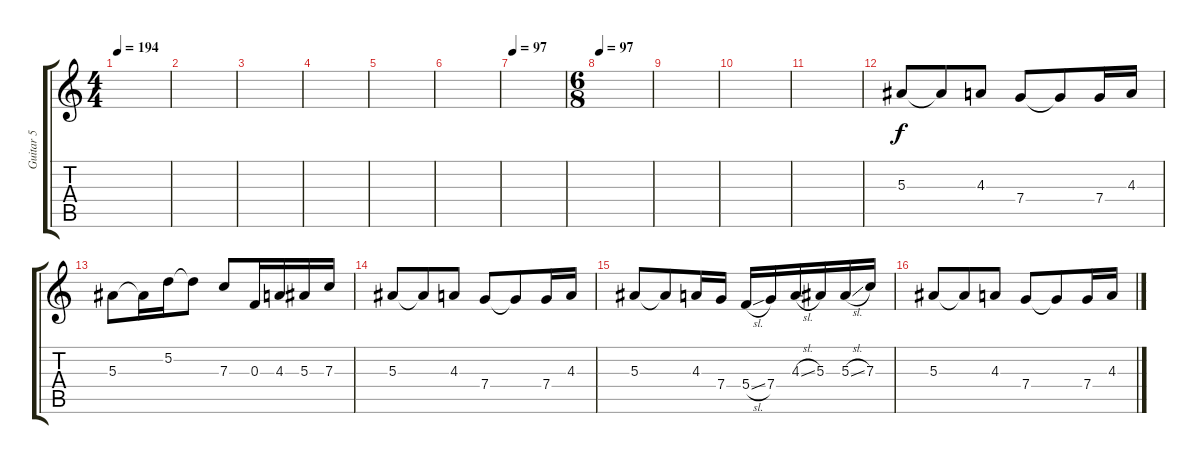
\track ("Guitar 5" "Guitar 5") {instrument acousticguitarsteel}
\staff {score tabs}
\tuning (D4 A3 F3 C3 G2 D2) {hide}
\ts (4 4)
\tempo 194
\clef g2
\ks c
|
|
|
|
|
|
\tempo 97
|
\ts (6 8)
\tempo 97
|
|
|
|
5.3.8 5.3{t}.8 4.3.8 7.4.8 7.4{t}.8 7.4.16 4.3.16 |
5.3.8 5.3{t}.16 5.2.16 5.2{t}.8 7.3.8 0.3.16 4.3.16 5.3.16 7.3.16 |
5.3.8 5.3{t}.8 4.3.8 7.4.8 7.4{t}.8 7.4.16 4.3.16 |
5.3.8 5.3{t}.8 4.3.16 7.4.16 5.4{sl}.16 7.4.16 4.3{sl}.16 5.3.16 5.3{sl}.16 7.3.16 |
5.3.8 5.3{t}.8 4.3.8 7.4.8 7.4{t}.8 7.4.16 4.3.16
